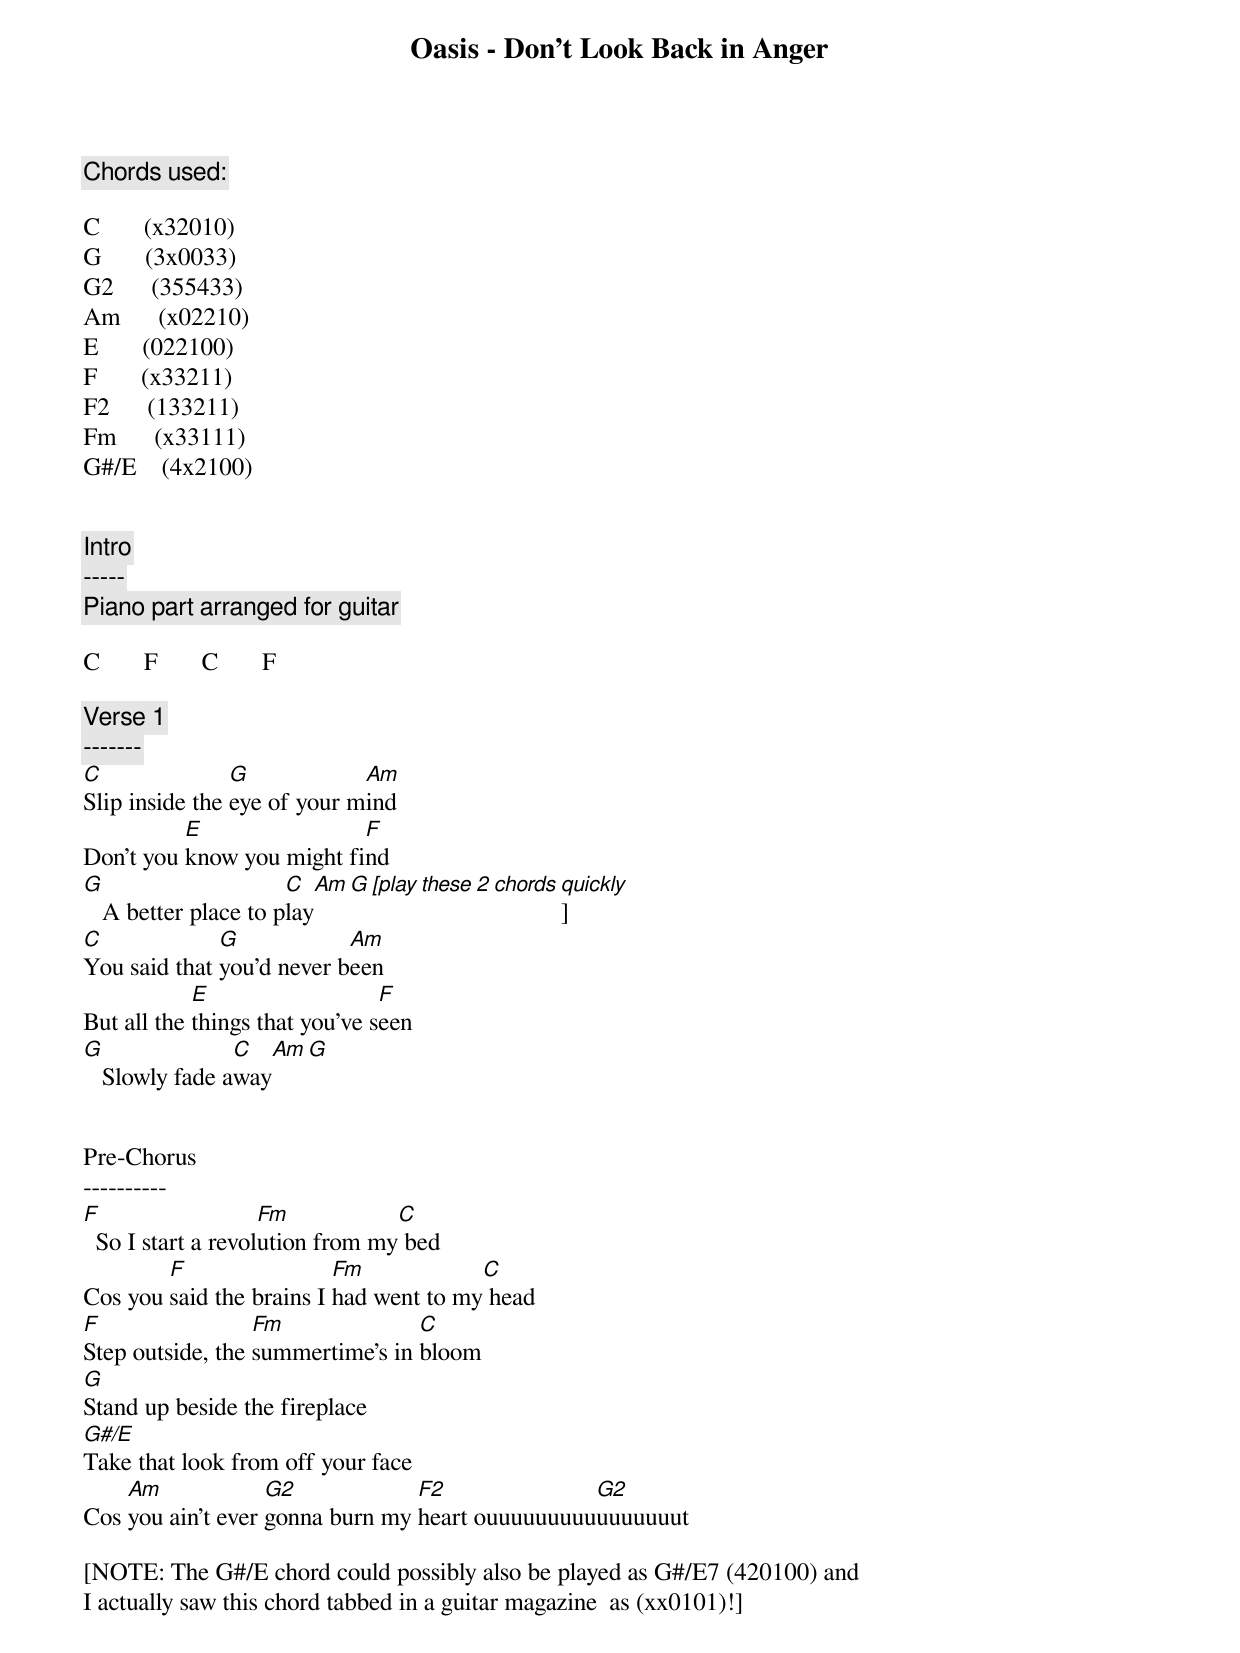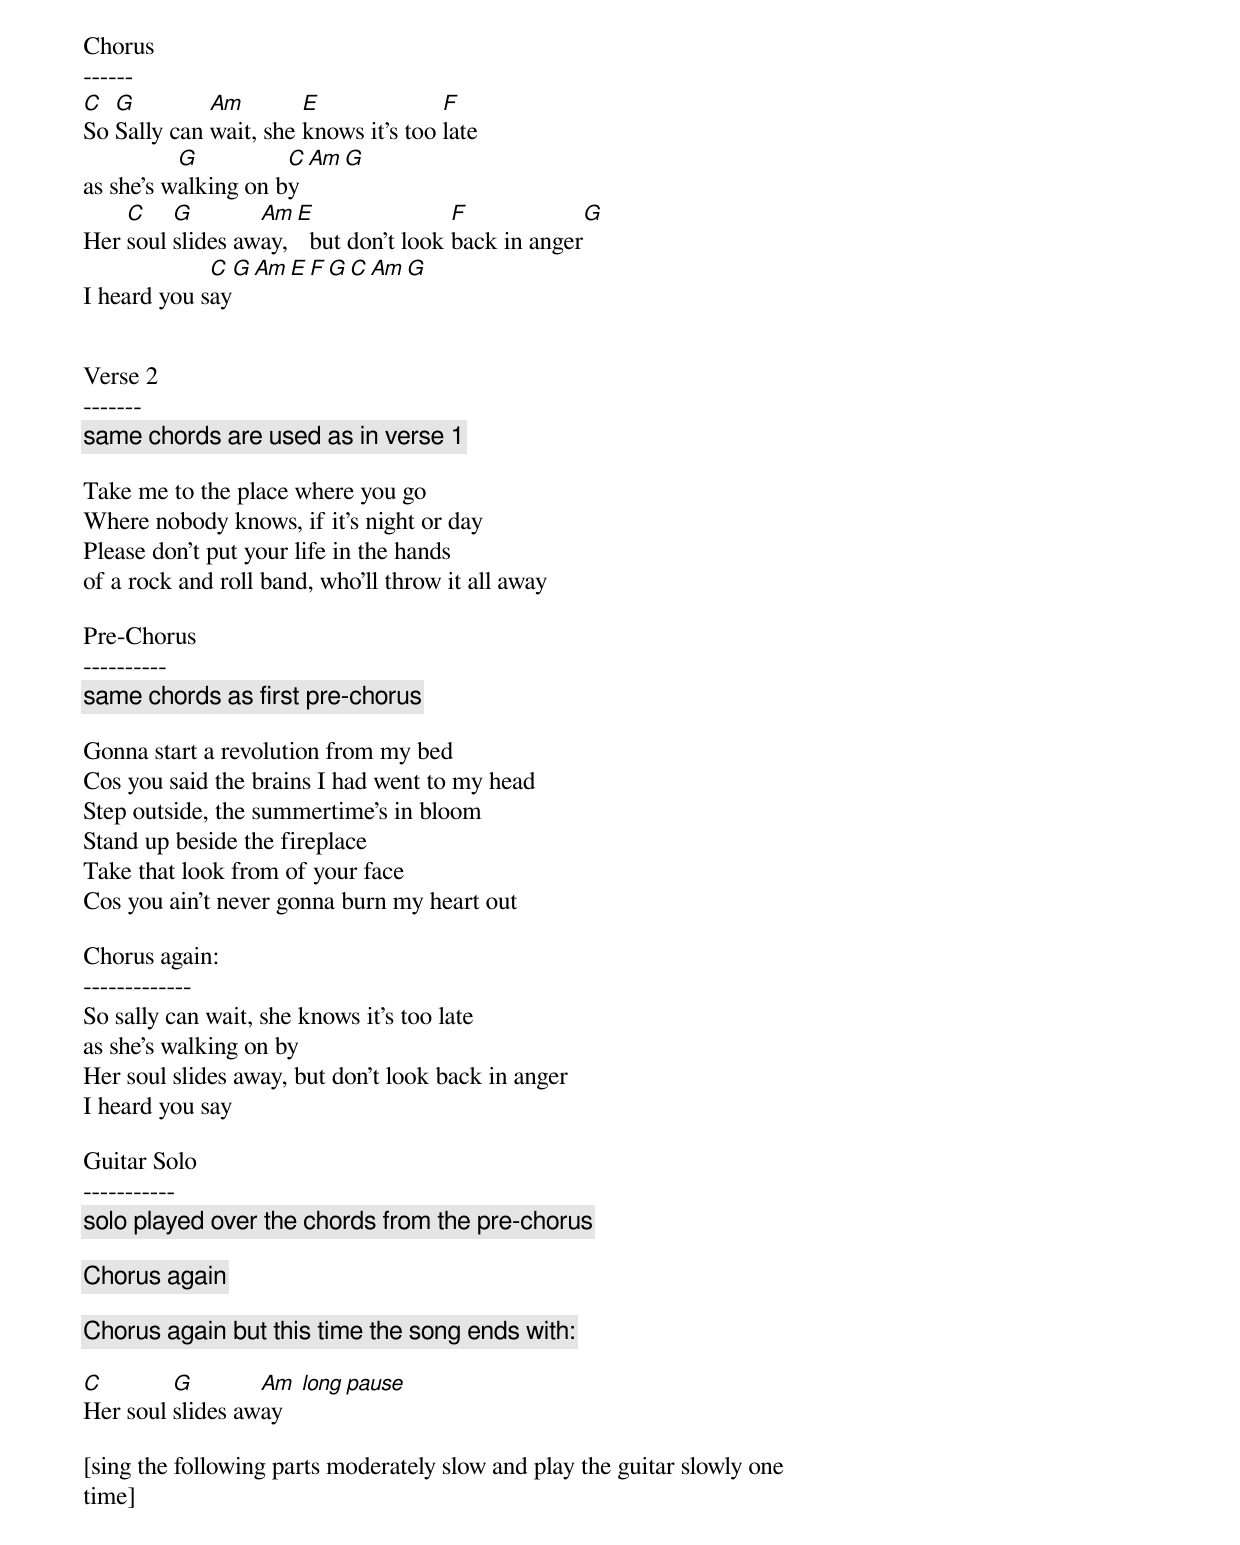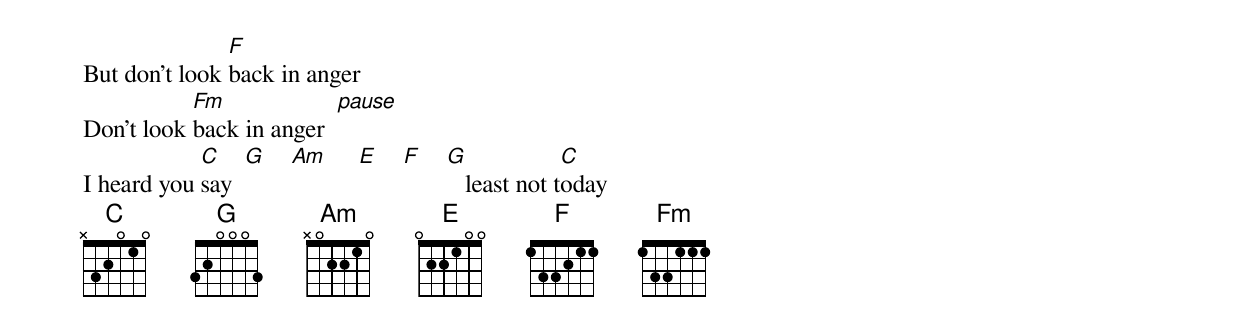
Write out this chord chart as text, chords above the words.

Oasis - Don't Look Back in Anger

Chords used:

C	(x32010)
G	(3x0033)
G2	(355433)
Am	(x02210)
E	(022100)
F	(x33211)
F2	(133211)
Fm	(x33111)
G#/E	(4x2100)


Intro
-----
[Piano part arranged for guitar]

C 	F	C	F

Verse 1
-------
C               G            Am
Slip inside the eye of your mind
          E                F
Don't you know you might find
G                     C      Am G  [play these 2 chords quickly]
   A better place to play
C             G            Am
You said that you'd never been
            E                   F
But all the things that you've seen
G               C     Am G
   Slowly fade away


Pre-Chorus
----------
F		    Fm           C
  So I start a revolution from my bed
        F                 Fm            C
Cos you said the brains I had went to my head
F                 Fm              C
Step outside, the summertime's in bloom
G
Stand up beside the fireplace
G#/E
Take that look from off your face
    Am             G2            F2              G2
Cos you ain't ever gonna burn my heart ouuuuuuuuuuuuuuuut

[NOTE: The G#/E chord could possibly also be played as G#/E7 (420100) and
I actually saw this chord tabbed in a guitar magazine  as (xx0101)!]

Chorus
------
C  G         Am        E              F
So Sally can wait, she knows it's too late
          G          C   Am G
as she's walking on by
    C    G        Am  E                F             G
Her soul slides away,   but don't look back in anger
             C     G    Am    E    F    G     C     Am G
I heard you say


Verse 2
-------
[same chords are used as in verse 1]

Take me to the place where you go
Where nobody knows, if it's night or day
Please don't put your life in the hands
of a rock and roll band, who'll throw it all away

Pre-Chorus
----------
[same chords as first pre-chorus]

Gonna start a revolution from my bed
Cos you said the brains I had went to my head
Step outside, the summertime's in bloom
Stand up beside the fireplace
Take that look from of your face
Cos you ain't never gonna burn my heart out

Chorus again:
-------------
So sally can wait, she knows it's too late
as she's walking on by
Her soul slides away, but don't look back in anger
I heard you say

Guitar Solo
-----------
[solo played over the chords from the pre-chorus]

[Chorus again]

[Chorus again] but this time the song ends with:

C        G        Am
Her soul slides away   [long pause]

[sing the following parts moderately slow and play the guitar slowly one
time]
               F
But don't look back in anger
           Fm
Don't look back in anger  [pause]
	    C    G   Am   E   F   G             C
I heard you say			     least not today
